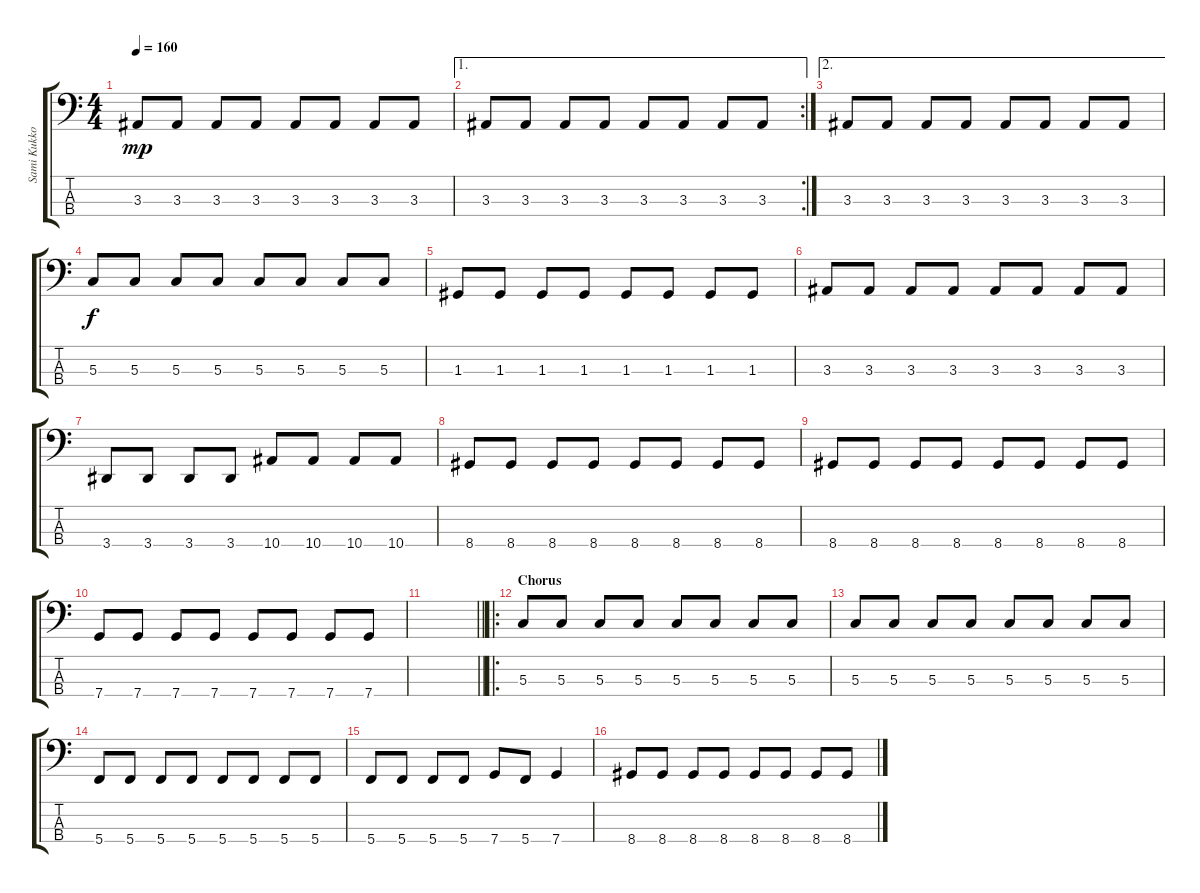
\track ("Sami Kukkohovi" "Sami Kukko") {instrument electricbassfinger}
\staff {score tabs}
\tuning (F2 C2 G1 C1) {hide}
\ts (4 4)
\tempo 160
\clef f4
\ks c
3.3.8{dy mp} 3.3.8 3.3.8 3.3.8 3.3.8 3.3.8 3.3.8 3.3.8 |
\ae 1
\rc 2
3.3.8 3.3.8 3.3.8 3.3.8 3.3.8 3.3.8 3.3.8 3.3.8 |
\ae 2
3.3.8 3.3.8 3.3.8 3.3.8 3.3.8 3.3.8 3.3.8 3.3.8 |
5.3.8{dy f} 5.3.8 5.3.8 5.3.8 5.3.8 5.3.8 5.3.8 5.3.8 |
1.3.8 1.3.8 1.3.8 1.3.8 1.3.8 1.3.8 1.3.8 1.3.8 |
3.3.8 3.3.8 3.3.8 3.3.8 3.3.8 3.3.8 3.3.8 3.3.8 |
3.4.8 3.4.8 3.4.8 3.4.8 10.4.8 10.4.8 10.4.8 10.4.8 |
8.4.8 8.4.8 8.4.8 8.4.8 8.4.8 8.4.8 8.4.8 8.4.8 |
8.4.8 8.4.8 8.4.8 8.4.8 8.4.8 8.4.8 8.4.8 8.4.8 |
7.4.8 7.4.8 7.4.8 7.4.8 7.4.8 7.4.8 7.4.8 7.4.8 |
\barLineRight lightlight
|
\ro
\section ("" "Chorus")
5.3.8 5.3.8 5.3.8 5.3.8 5.3.8 5.3.8 5.3.8 5.3.8 |
5.3.8 5.3.8 5.3.8 5.3.8 5.3.8 5.3.8 5.3.8 5.3.8 |
5.4.8 5.4.8 5.4.8 5.4.8 5.4.8 5.4.8 5.4.8 5.4.8 |
5.4.8 5.4.8 5.4.8 5.4.8 7.4.8 5.4.8 7.4.4 |
8.4.8 8.4.8 8.4.8 8.4.8 8.4.8 8.4.8 8.4.8 8.4.8
